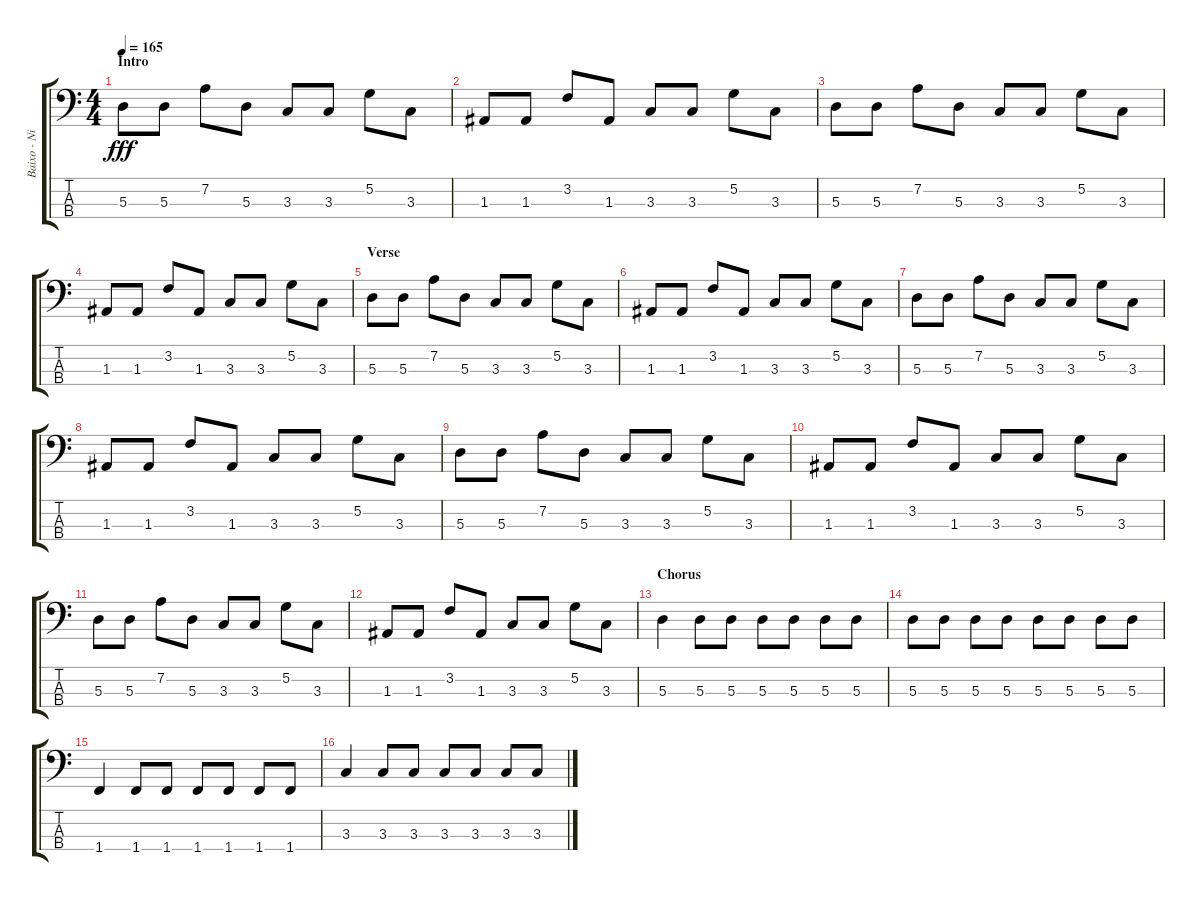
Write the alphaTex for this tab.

\track ("Baixo - Nikola" "Baixo - Ni") {instrument electricbasspick}
\staff {score tabs}
\tuning (G2 D2 A1 E1) {hide}
\ts (4 4)
\section ("" "Intro")
\tempo 165
\clef f4
\ks c
5.3.8{dy fff} 5.3.8 7.2.8 5.3.8 3.3.8 3.3.8 5.2.8 3.3.8 |
1.3.8 1.3.8 3.2.8 1.3.8 3.3.8 3.3.8 5.2.8 3.3.8 |
5.3.8 5.3.8 7.2.8 5.3.8 3.3.8 3.3.8 5.2.8 3.3.8 |
1.3.8 1.3.8 3.2.8 1.3.8 3.3.8 3.3.8 5.2.8 3.3.8 |
\section ("" "Verse")
5.3.8 5.3.8 7.2.8 5.3.8 3.3.8 3.3.8 5.2.8 3.3.8 |
1.3.8 1.3.8 3.2.8 1.3.8 3.3.8 3.3.8 5.2.8 3.3.8 |
5.3.8 5.3.8 7.2.8 5.3.8 3.3.8 3.3.8 5.2.8 3.3.8 |
1.3.8 1.3.8 3.2.8 1.3.8 3.3.8 3.3.8 5.2.8 3.3.8 |
5.3.8 5.3.8 7.2.8 5.3.8 3.3.8 3.3.8 5.2.8 3.3.8 |
1.3.8 1.3.8 3.2.8 1.3.8 3.3.8 3.3.8 5.2.8 3.3.8 |
5.3.8 5.3.8 7.2.8 5.3.8 3.3.8 3.3.8 5.2.8 3.3.8 |
1.3.8 1.3.8 3.2.8 1.3.8 3.3.8 3.3.8 5.2.8 3.3.8 |
\section ("" "Chorus")
5.3.4 5.3.8 5.3.8 5.3.8 5.3.8 5.3.8 5.3.8 |
5.3.8 5.3.8 5.3.8 5.3.8 5.3.8 5.3.8 5.3.8 5.3.8 |
1.4.4 1.4.8 1.4.8 1.4.8 1.4.8 1.4.8 1.4.8 |
3.3.4 3.3.8 3.3.8 3.3.8 3.3.8 3.3.8 3.3.8
